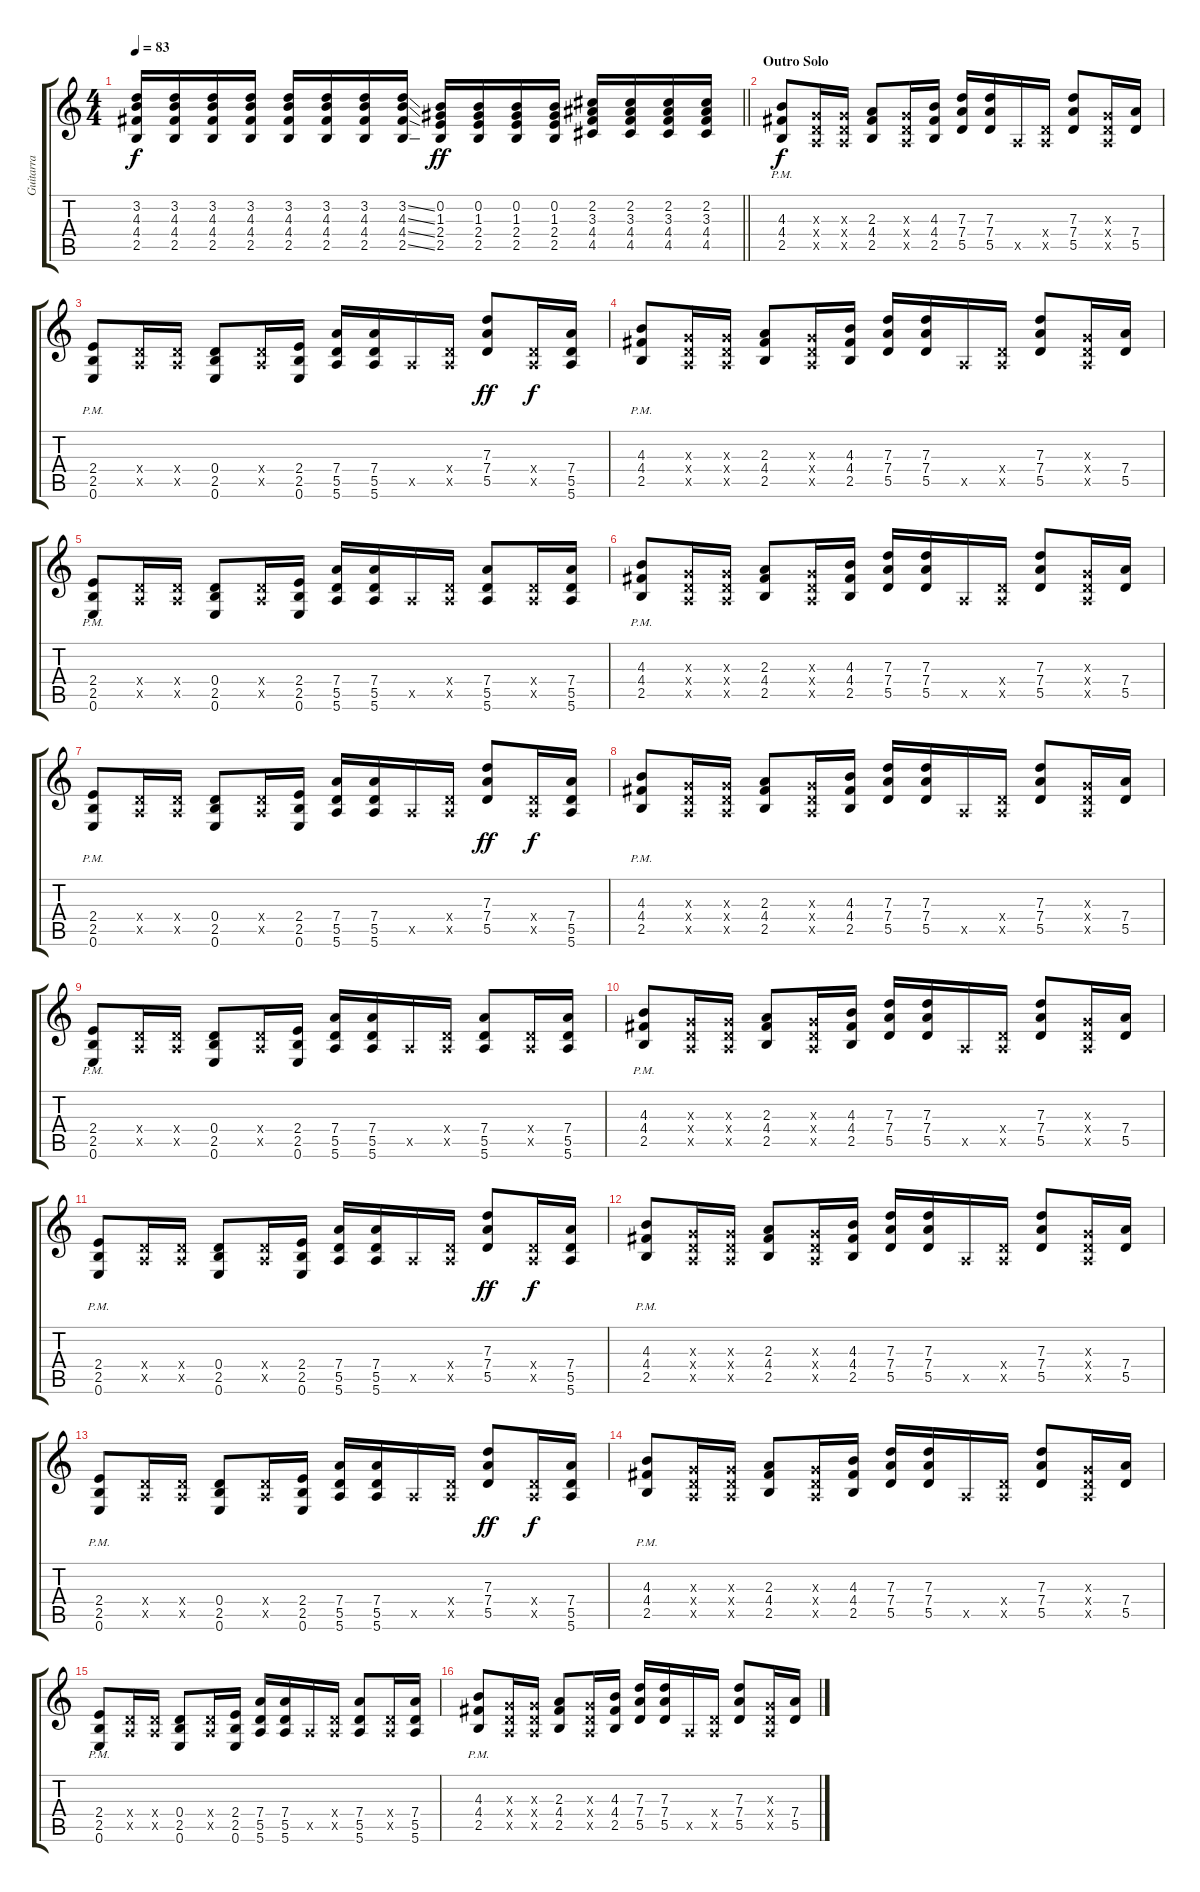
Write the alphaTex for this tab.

\track ("Guitarra" "Guitarra") {instrument electricguitarclean}
\staff {score tabs}
\tuning (E4 B3 G3 D3 A2 E2) {hide}
\ts (4 4)
\tempo 83
\clef g2
\barLineRight lightlight
\ks c
(3.2 4.3 4.4 2.5).16{dy f} (3.2 4.3 4.4 2.5).16 (3.2 4.3 4.4 2.5).16 (3.2 4.3 4.4 2.5).16 (3.2 4.3 4.4 2.5).16 (3.2 4.3 4.4 2.5).16 (3.2 4.3 4.4 2.5).16 (3.2{ss} 4.3{ss} 4.4{ss} 2.5{ss}).16 (0.2 1.3 2.4 2.5).16{dy ff} (0.2 1.3 2.4 2.5).16 (0.2 1.3 2.4 2.5).16 (0.2 1.3 2.4 2.5).16 (2.2 3.3 4.4 4.5).16 (2.2 3.3 4.4 4.5).16 (2.2 3.3 4.4 4.5).16 (2.2 3.3 4.4 4.5).16 |
\section ("" "Outro Solo")
(4.3{pm} 4.4 2.5{pm}).8{dy f volume 9 instrument overdrivenguitar} (0.3{x} 0.4{x} 0.5{x}).16 (0.3{x} 0.4{x} 0.5{x}).16 (2.3 4.4 2.5).8 (0.3{x} 0.4{x} 0.5{x}).16 (4.3 4.4 2.5).16 (7.3 7.4 5.5).16 (7.3 7.4 5.5).16 0.5{x}.16 (0.4{x} 0.5{x}).16 (7.3 7.4 5.5).8 (0.3{x} 0.4{x} 0.5{x}).16 (7.4 5.5).16 |
(2.4 2.5{pm} 0.6).8 (0.4{x} 0.5{x}).16 (0.4{x} 0.5{x}).16 (0.4 2.5 0.6).8 (0.4{x} 0.5{x}).16 (2.4 2.5 0.6).16 (7.4 5.5 5.6).16 (7.4 5.5 5.6).16 0.5{x}.16 (0.4{x} 0.5{x}).16 (7.3 7.4 5.5).8{dy ff} (0.4{x} 0.5{x}).16{dy f} (7.4 5.5 5.6).16 |
(4.3{pm} 4.4 2.5{pm}).8 (0.3{x} 0.4{x} 0.5{x}).16 (0.3{x} 0.4{x} 0.5{x}).16 (2.3 4.4 2.5).8 (0.3{x} 0.4{x} 0.5{x}).16 (4.3 4.4 2.5).16 (7.3 7.4 5.5).16 (7.3 7.4 5.5).16 0.5{x}.16 (0.4{x} 0.5{x}).16 (7.3 7.4 5.5).8 (0.3{x} 0.4{x} 0.5{x}).16 (7.4 5.5).16 |
(2.4 2.5{pm} 0.6).8 (0.4{x} 0.5{x}).16 (0.4{x} 0.5{x}).16 (0.4 2.5 0.6).8 (0.4{x} 0.5{x}).16 (2.4 2.5 0.6).16 (7.4 5.5 5.6).16 (7.4 5.5 5.6).16 0.5{x}.16 (0.4{x} 0.5{x}).16 (7.4 5.5 5.6).8 (0.4{x} 0.5{x}).16 (7.4 5.5 5.6).16 |
(4.3{pm} 4.4 2.5{pm}).8{volume 9 instrument overdrivenguitar} (0.3{x} 0.4{x} 0.5{x}).16 (0.3{x} 0.4{x} 0.5{x}).16 (2.3 4.4 2.5).8 (0.3{x} 0.4{x} 0.5{x}).16 (4.3 4.4 2.5).16 (7.3 7.4 5.5).16 (7.3 7.4 5.5).16 0.5{x}.16 (0.4{x} 0.5{x}).16 (7.3 7.4 5.5).8 (0.3{x} 0.4{x} 0.5{x}).16 (7.4 5.5).16 |
(2.4 2.5{pm} 0.6).8 (0.4{x} 0.5{x}).16 (0.4{x} 0.5{x}).16 (0.4 2.5 0.6).8 (0.4{x} 0.5{x}).16 (2.4 2.5 0.6).16 (7.4 5.5 5.6).16 (7.4 5.5 5.6).16 0.5{x}.16 (0.4{x} 0.5{x}).16 (7.3 7.4 5.5).8{dy ff} (0.4{x} 0.5{x}).16{dy f} (7.4 5.5 5.6).16 |
(4.3{pm} 4.4 2.5{pm}).8 (0.3{x} 0.4{x} 0.5{x}).16 (0.3{x} 0.4{x} 0.5{x}).16 (2.3 4.4 2.5).8 (0.3{x} 0.4{x} 0.5{x}).16 (4.3 4.4 2.5).16 (7.3 7.4 5.5).16 (7.3 7.4 5.5).16 0.5{x}.16 (0.4{x} 0.5{x}).16 (7.3 7.4 5.5).8 (0.3{x} 0.4{x} 0.5{x}).16 (7.4 5.5).16 |
(2.4 2.5{pm} 0.6).8 (0.4{x} 0.5{x}).16 (0.4{x} 0.5{x}).16 (0.4 2.5 0.6).8 (0.4{x} 0.5{x}).16 (2.4 2.5 0.6).16 (7.4 5.5 5.6).16 (7.4 5.5 5.6).16 0.5{x}.16 (0.4{x} 0.5{x}).16 (7.4 5.5 5.6).8 (0.4{x} 0.5{x}).16 (7.4 5.5 5.6).16 |
(4.3{pm} 4.4 2.5{pm}).8{volume 9 instrument overdrivenguitar} (0.3{x} 0.4{x} 0.5{x}).16 (0.3{x} 0.4{x} 0.5{x}).16 (2.3 4.4 2.5).8 (0.3{x} 0.4{x} 0.5{x}).16 (4.3 4.4 2.5).16 (7.3 7.4 5.5).16 (7.3 7.4 5.5).16 0.5{x}.16 (0.4{x} 0.5{x}).16 (7.3 7.4 5.5).8 (0.3{x} 0.4{x} 0.5{x}).16 (7.4 5.5).16 |
(2.4 2.5{pm} 0.6).8 (0.4{x} 0.5{x}).16 (0.4{x} 0.5{x}).16 (0.4 2.5 0.6).8 (0.4{x} 0.5{x}).16 (2.4 2.5 0.6).16 (7.4 5.5 5.6).16 (7.4 5.5 5.6).16 0.5{x}.16 (0.4{x} 0.5{x}).16 (7.3 7.4 5.5).8{dy ff} (0.4{x} 0.5{x}).16{dy f} (7.4 5.5 5.6).16 |
(4.3{pm} 4.4 2.5{pm}).8{volume 9 instrument overdrivenguitar} (0.3{x} 0.4{x} 0.5{x}).16 (0.3{x} 0.4{x} 0.5{x}).16 (2.3 4.4 2.5).8 (0.3{x} 0.4{x} 0.5{x}).16 (4.3 4.4 2.5).16 (7.3 7.4 5.5).16 (7.3 7.4 5.5).16 0.5{x}.16 (0.4{x} 0.5{x}).16 (7.3 7.4 5.5).8 (0.3{x} 0.4{x} 0.5{x}).16 (7.4 5.5).16 |
(2.4 2.5{pm} 0.6).8 (0.4{x} 0.5{x}).16 (0.4{x} 0.5{x}).16 (0.4 2.5 0.6).8 (0.4{x} 0.5{x}).16 (2.4 2.5 0.6).16 (7.4 5.5 5.6).16 (7.4 5.5 5.6).16 0.5{x}.16 (0.4{x} 0.5{x}).16 (7.3 7.4 5.5).8{dy ff} (0.4{x} 0.5{x}).16{dy f} (7.4 5.5 5.6).16 |
(4.3{pm} 4.4 2.5{pm}).8 (0.3{x} 0.4{x} 0.5{x}).16 (0.3{x} 0.4{x} 0.5{x}).16 (2.3 4.4 2.5).8 (0.3{x} 0.4{x} 0.5{x}).16 (4.3 4.4 2.5).16 (7.3 7.4 5.5).16 (7.3 7.4 5.5).16 0.5{x}.16 (0.4{x} 0.5{x}).16 (7.3 7.4 5.5).8 (0.3{x} 0.4{x} 0.5{x}).16 (7.4 5.5).16 |
(2.4 2.5{pm} 0.6).8 (0.4{x} 0.5{x}).16 (0.4{x} 0.5{x}).16 (0.4 2.5 0.6).8 (0.4{x} 0.5{x}).16 (2.4 2.5 0.6).16 (7.4 5.5 5.6).16 (7.4 5.5 5.6).16 0.5{x}.16 (0.4{x} 0.5{x}).16 (7.4 5.5 5.6).8 (0.4{x} 0.5{x}).16 (7.4 5.5 5.6).16 |
(4.3{pm} 4.4 2.5{pm}).8{volume 9 instrument overdrivenguitar} (0.3{x} 0.4{x} 0.5{x}).16 (0.3{x} 0.4{x} 0.5{x}).16 (2.3 4.4 2.5).8 (0.3{x} 0.4{x} 0.5{x}).16 (4.3 4.4 2.5).16 (7.3 7.4 5.5).16 (7.3 7.4 5.5).16 0.5{x}.16 (0.4{x} 0.5{x}).16 (7.3 7.4 5.5).8 (0.3{x} 0.4{x} 0.5{x}).16 (7.4 5.5).16
